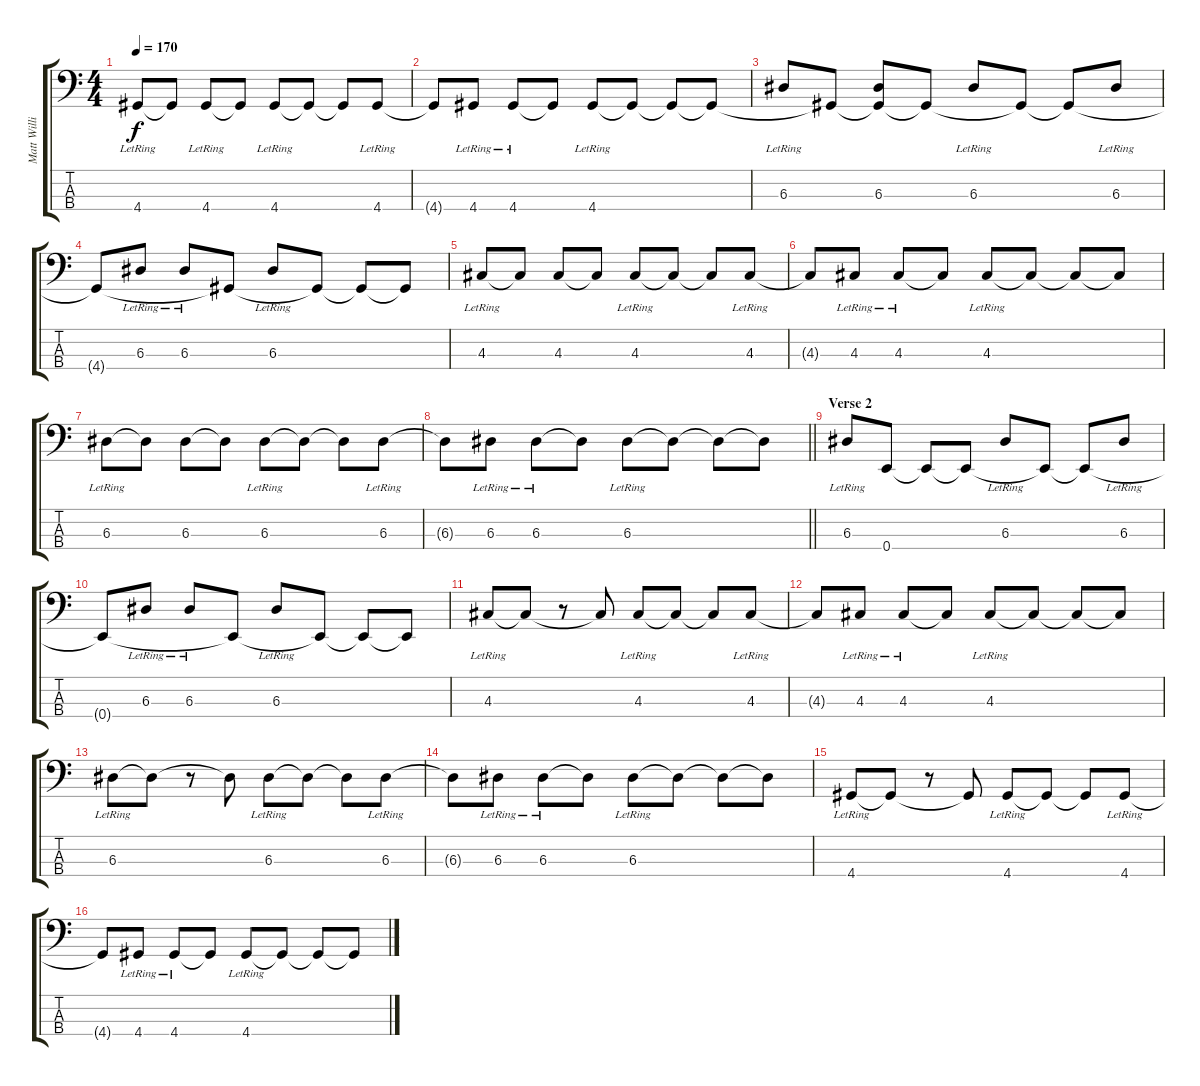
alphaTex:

\track ("Matt Willis (Bass)" "Matt Willi") {instrument electricbasspick}
\staff {score tabs}
\tuning (G2 D2 A1 E1) {hide}
\ts (4 4)
\tempo 170
\clef f4
\ks c
4.4{lr}.8{dy f} 4.4{t}.8 4.4{lr}.8 4.4{t}.8 4.4{lr}.8 4.4{t}.8 4.4{t}.8 4.4{lr}.8 |
4.4{t}.8 4.4{lr}.8 4.4{lr}.8 4.4{t}.8 4.4{lr}.8 4.4{t}.8 4.4{t}.8 4.4{t}.8 |
6.3{lr}.8 4.4{t}.8 (6.3 4.4{t}).8 4.4{t}.8 6.3{lr}.8 4.4{t}.8 4.4{t}.8 6.3{lr}.8 |
4.4{t}.8 6.3{lr}.8 6.3{lr}.8 4.4{t}.8 6.3{lr}.8 4.4{t}.8 4.4{t}.8 4.4{t}.8 |
4.3{lr}.8 4.3{t}.8 4.3.8 4.3{t}.8 4.3{lr}.8 4.3{t}.8 4.3{t}.8 4.3{lr}.8 |
4.3{t}.8 4.3{lr}.8 4.3{lr}.8 4.3{t}.8 4.3{lr}.8 4.3{t}.8 4.3{t}.8 4.3{t}.8 |
6.3{lr}.8 6.3{t}.8 6.3.8 6.3{t}.8 6.3{lr}.8 6.3{t}.8 6.3{t}.8 6.3{lr}.8 |
\barLineRight lightlight
6.3{t}.8 6.3{lr}.8 6.3{lr}.8 6.3{t}.8 6.3{lr}.8 6.3{t}.8 6.3{t}.8 6.3{t}.8 |
\section ("" "Verse 2")
6.3{lr}.8 0.4.8 0.4{t}.8 0.4{t}.8 6.3{lr}.8 0.4{t}.8 0.4{t}.8 6.3{lr}.8 |
0.4{t}.8 6.3{lr}.8 6.3{lr}.8 0.4{t}.8 6.3{lr}.8 0.4{t}.8 0.4{t}.8 0.4{t}.8 |
4.3{lr}.8 4.3{t}.8 r.8 4.3{t}.8 4.3{lr}.8 4.3{t}.8 4.3{t}.8 4.3{lr}.8 |
4.3{t}.8 4.3{lr}.8 4.3{lr}.8 4.3{t}.8 4.3{lr}.8 4.3{t}.8 4.3{t}.8 4.3{t}.8 |
6.3{lr}.8 6.3{t}.8 r.8 6.3{t}.8 6.3{lr}.8 6.3{t}.8 6.3{t}.8 6.3{lr}.8 |
6.3{t}.8 6.3{lr}.8 6.3{lr}.8 6.3{t}.8 6.3{lr}.8 6.3{t}.8 6.3{t}.8 6.3{t}.8 |
4.4{lr}.8 4.4{t}.8 r.8 4.4{t}.8 4.4{lr}.8 4.4{t}.8 4.4{t}.8 4.4{lr}.8 |
4.4{t}.8 4.4{lr}.8 4.4{lr}.8 4.4{t}.8 4.4{lr}.8 4.4{t}.8 4.4{t}.8 4.4{t}.8
